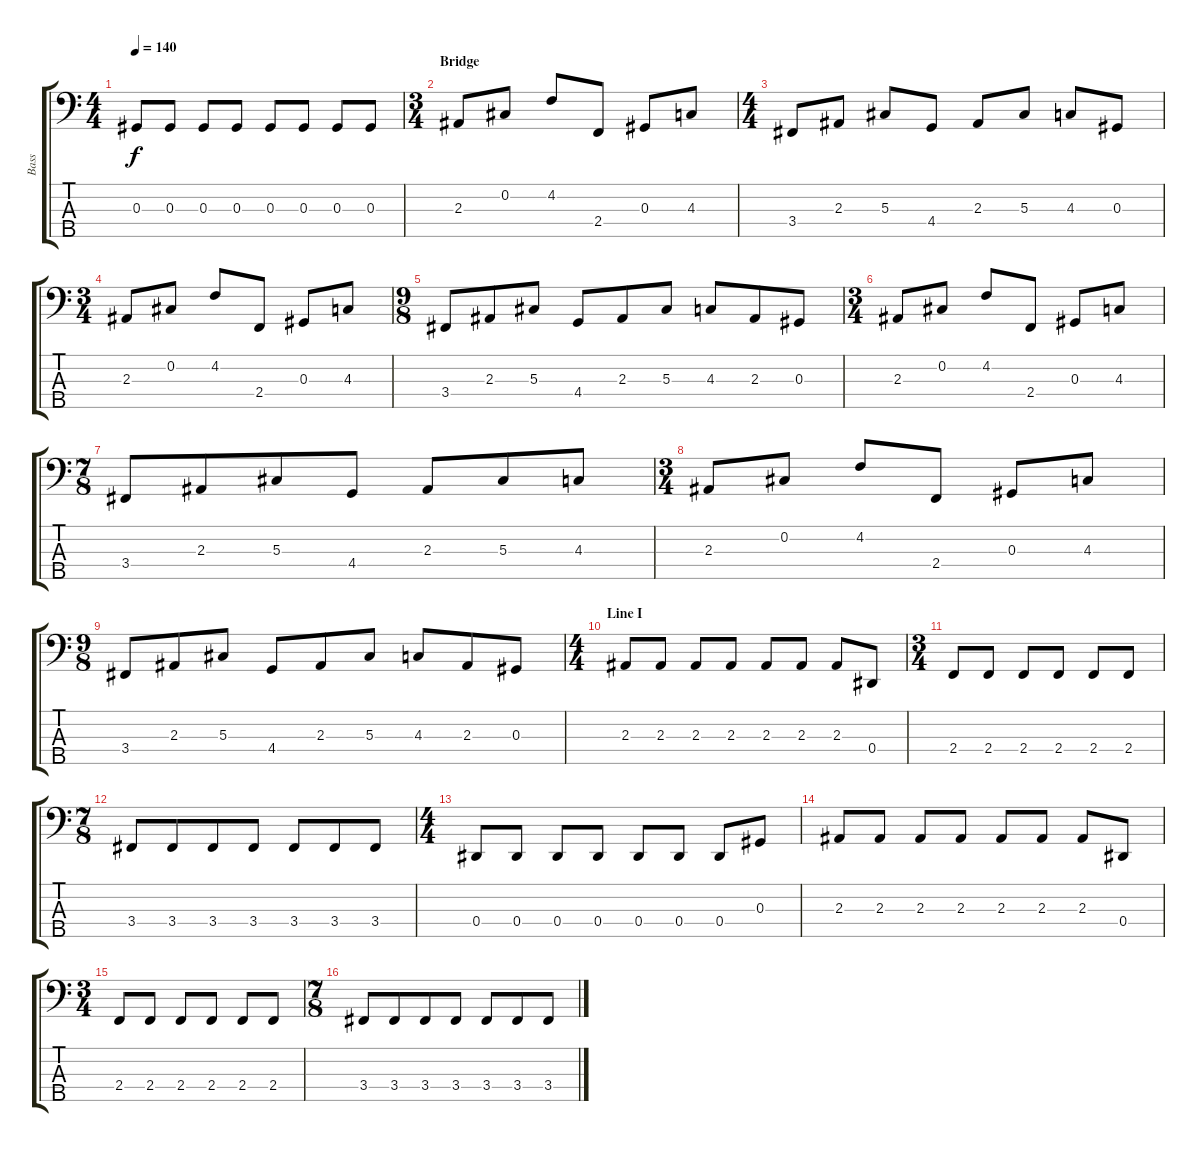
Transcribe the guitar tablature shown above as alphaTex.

\track ("Bass" "Bass") {instrument electricbasspick}
\staff {score tabs}
\tuning (Gb2 Db2 Ab1 Eb1 Bb0) {hide}
\ts (4 4)
\tempo 140
\clef f4
\ks c
0.3.8{dy f} 0.3.8 0.3.8 0.3.8 0.3.8 0.3.8 0.3.8 0.3.8 |
\ts (3 4)
\section ("" "Bridge")
2.3.8 0.2.8 4.2.8 2.4.8 0.3.8 4.3.8 |
\ts (4 4)
3.4.8 2.3.8 5.3.8 4.4.8 2.3.8 5.3.8 4.3.8 0.3.8 |
\ts (3 4)
2.3.8 0.2.8 4.2.8 2.4.8 0.3.8 4.3.8 |
\ts (9 8)
3.4.8 2.3.8 5.3.8 4.4.8 2.3.8 5.3.8 4.3.8 2.3.8 0.3.8 |
\ts (3 4)
2.3.8 0.2.8 4.2.8 2.4.8 0.3.8 4.3.8 |
\ts (7 8)
3.4.8 2.3.8 5.3.8 4.4.8 2.3.8 5.3.8 4.3.8 |
\ts (3 4)
2.3.8 0.2.8 4.2.8 2.4.8 0.3.8 4.3.8 |
\ts (9 8)
3.4.8 2.3.8 5.3.8 4.4.8 2.3.8 5.3.8 4.3.8 2.3.8 0.3.8 |
\ts (4 4)
\section ("" "Line I")
2.3.8 2.3.8 2.3.8 2.3.8 2.3.8 2.3.8 2.3.8 0.4.8 |
\ts (3 4)
2.4.8 2.4.8 2.4.8 2.4.8 2.4.8 2.4.8 |
\ts (7 8)
3.4.8 3.4.8 3.4.8 3.4.8 3.4.8 3.4.8 3.4.8 |
\ts (4 4)
0.4.8 0.4.8 0.4.8 0.4.8 0.4.8 0.4.8 0.4.8 0.3.8 |
2.3.8 2.3.8 2.3.8 2.3.8 2.3.8 2.3.8 2.3.8 0.4.8 |
\ts (3 4)
2.4.8 2.4.8 2.4.8 2.4.8 2.4.8 2.4.8 |
\ts (7 8)
3.4.8 3.4.8 3.4.8 3.4.8 3.4.8 3.4.8 3.4.8
